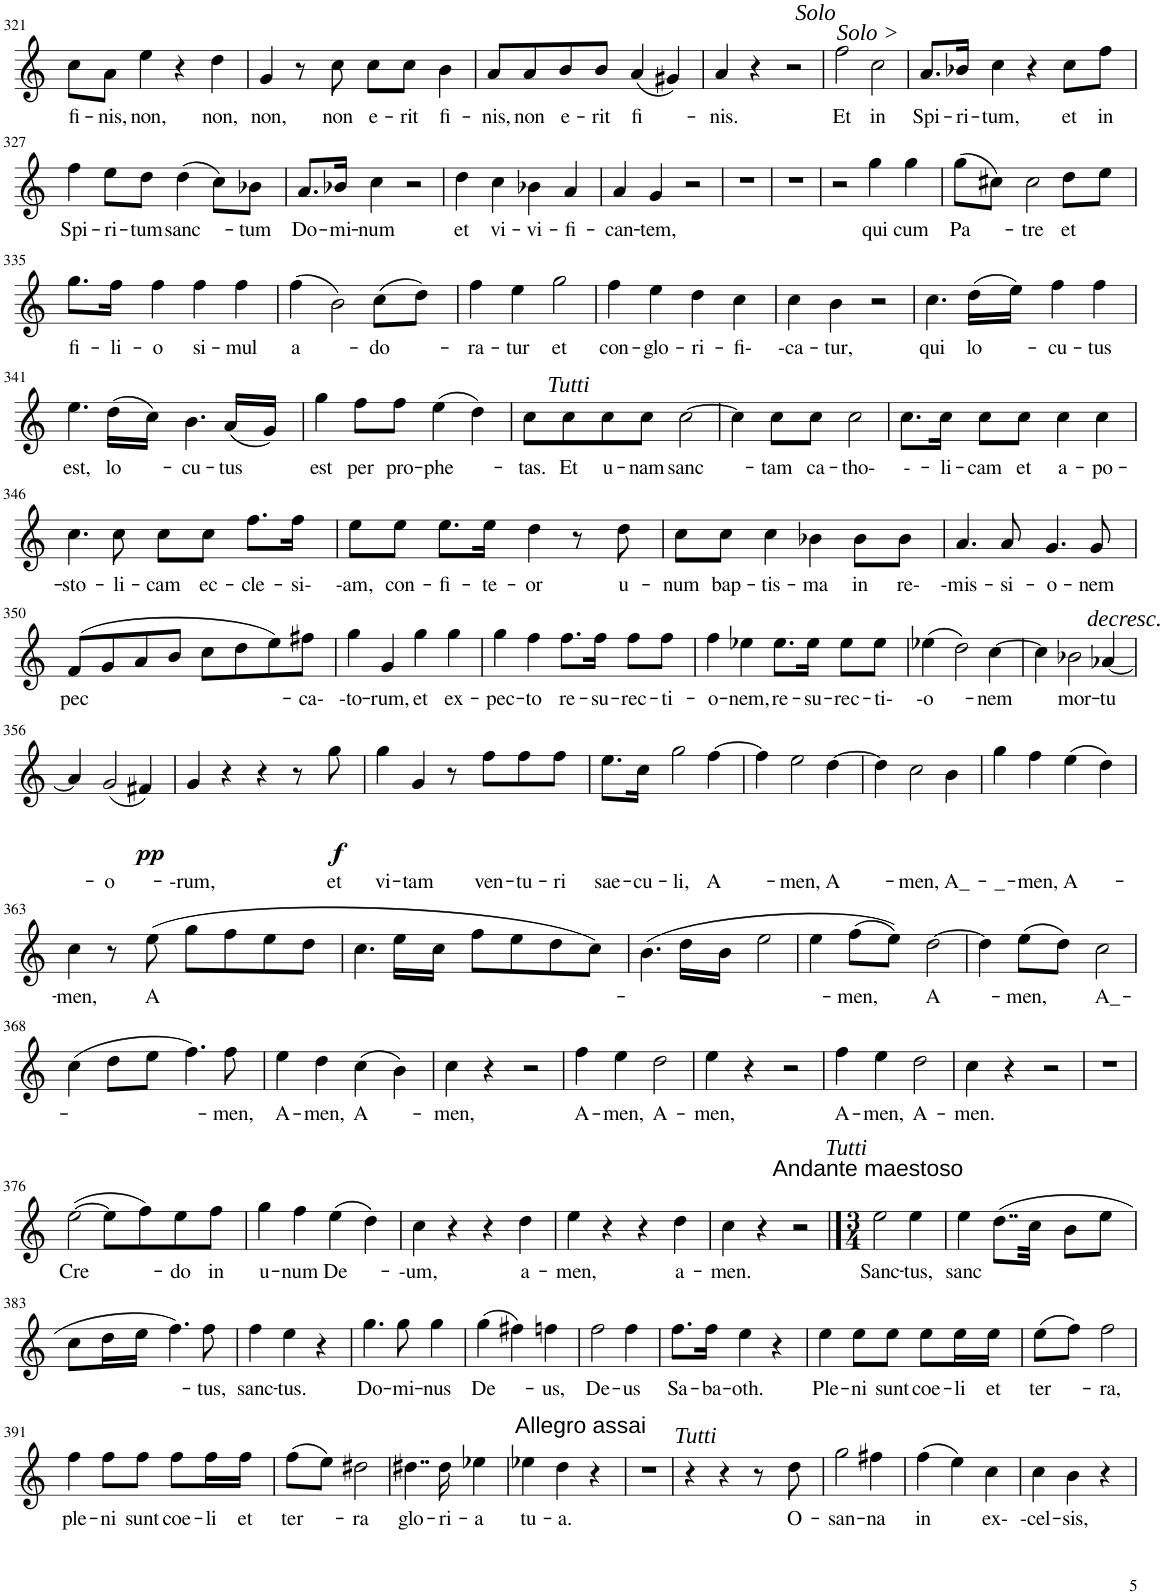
**kern	**text	**dynam
*part1	*part1	*part1
*staff1	*staff1	*staff1
*I"Sopran	*	*
!!LO:PB:g=z
*clefG2	*	*
*k[]	*	*
*M4/4	*	*
=321	=321	=321
!	!LO:LY:b	!
8cc\L	fi-	.
!	!LO:LY:b	!
8a\J	nis,	.
!	!LO:LY:b	!
4ee\	non,	.
4r	.	.
!	!LO:LY:b	!
4dd\	non,	.
=322	=322	=322
!	!LO:LY:b	!
4g/	non,	.
8r	.	.
!	!LO:LY:b	!
8cc\	non	.
!	!LO:LY:b	!
8cc\L	e-	.
!	!LO:LY:b	!
8cc\J	rit	.
!	!LO:LY:b	!
4b\	fi-	.
=323	=323	=323
!	!LO:LY:b	!
8a/L	nis,	.
!	!LO:LY:b	!
8a/	non	.
!	!LO:LY:b	!
8b/	e-	.
!	!LO:LY:b	!
8b/J	rit	.
!	!LO:LY:b	!
(4a/	fi	.
4g#X/)	.	.
=324	=324	=324
!	!LO:LY:b	!
4a/	nis.	.
4r	.	.
!LO:TX:a:i:t=Solo >	!	!
2r	.	.
=325	=325	=325
!LO:TX:a:i:t=Solo	!	!
!	!LO:LY:b	!
2ff\	Et	.
!	!LO:LY:b	!
2cc\	in	.
=326	=326	=326
!	!LO:LY:b	!
8.a/L	Spi-	.
!	!LO:LY:b	!
16b-X/Jk	ri-	.
!	!LO:LY:b	!
4cc\	tum,	.
4r	.	.
!	!LO:LY:b	!
8cc\L	et	.
!	!LO:LY:b	!
8ff\J	in	.
!!LO:LB:g=z
=327	=327	=327
!	!LO:LY:b	!
4ff\	Spi-	.
!	!LO:LY:b	!
8ee\L	ri-	.
!	!LO:LY:b	!
8dd\J	tum	.
!	!LO:LY:b	!
(4dd\	sanc	.
8cc\L)	.	.
!	!LO:LY:b	!
8b-X\J	tum	.
=328	=328	=328
!	!LO:LY:b	!
8.a/L	Do-	.
!	!LO:LY:b	!
16b-X/Jk	mi-	.
!	!LO:LY:b	!
4cc\	num	.
2r	.	.
=329	=329	=329
!	!LO:LY:b	!
4dd\	et	.
!	!LO:LY:b	!
4cc\	vi-	.
!	!LO:LY:b	!
4b-X\	vi-	.
!	!LO:LY:b	!
4a/	fi-	.
=330	=330	=330
!	!LO:LY:b	!
4a/	can-	.
!	!LO:LY:b	!
4g/	tem,	.
2r	.	.
=331	=331	=331
1r	.	.
=332	=332	=332
1r	.	.
=333	=333	=333
2r	.	.
!	!LO:LY:b	!
4gg\	qui	.
!	!LO:LY:b	!
4gg\	cum	.
=334	=334	=334
!	!LO:LY:b	!
(8gg\L	Pa	.
8cc#X\J)	.	.
!	!LO:LY:b	!
2cc#\	tre	.
!	!LO:LY:b	!
8dd\L	et	.
8ee\J	.	.
!!LO:LB:g=z
=335	=335	=335
!	!LO:LY:b	!
8.gg\L	fi-	.
!	!LO:LY:b	!
16ff\Jk	li-	.
!	!LO:LY:b	!
4ff\	o	.
!	!LO:LY:b	!
4ff\	si-	.
!	!LO:LY:b	!
4ff\	mul	.
=336	=336	=336
!	!LO:LY:b	!
(4ff\	a	.
2b\)	.	.
!	!LO:LY:b	!
(8cc\L	do	.
8dd\J)	.	.
=337	=337	=337
!	!LO:LY:b	!
4ff\	ra-	.
!	!LO:LY:b	!
4ee\	tur	.
!	!LO:LY:b	!
2gg\	et	.
=338	=338	=338
!	!LO:LY:b	!
4ff\	con-	.
!	!LO:LY:b	!
4ee\	glo-	.
!	!LO:LY:b	!
4dd\	ri-	.
!	!LO:LY:b	!
4cc\	fi-	.
=339	=339	=339
!	!LO:LY:b	!
4cc\	-ca-	.
!	!LO:LY:b	!
4b\	tur,	.
2r	.	.
=340	=340	=340
!	!LO:LY:b	!
4.cc\	qui	.
!	!LO:LY:b	!
(16dd\LL	lo	.
16ee\JJ)	.	.
!	!LO:LY:b	!
4ff\	cu-	.
!	!LO:LY:b	!
4ff\	tus	.
!!LO:LB:g=z
=341	=341	=341
!	!LO:LY:b	!
4.ee\	est,	.
!	!LO:LY:b	!
(16dd\LL	lo	.
16cc\JJ)	.	.
!	!LO:LY:b	!
4.b\	cu-	.
!	!LO:LY:b	!
(16a/LL	tus	.
16g/JJ)	.	.
=342	=342	=342
!	!LO:LY:b	!
4gg\	est	.
!	!LO:LY:b	!
8ff\L	per	.
!	!LO:LY:b	!
8ff\J	pro-	.
!	!LO:LY:b	!
(4ee\	phe	.
4dd\)	.	.
=343	=343	=343
!	!LO:LY:b	!
8cc\L	tas.	.
!LO:TX:a:i:t=Tutti	!	!
!	!LO:LY:b	!
8cc\	Et	.
!	!LO:LY:b	!
8cc\	u-	.
!	!LO:LY:b	!
8cc\J	nam	.
!	!LO:LY:b	!
[2cc\	sanc	.
=344	=344	=344
4cc\]	.	.
!	!LO:LY:b	!
8cc\L	tam	.
!	!LO:LY:b	!
8cc\J	ca-	.
!	!LO:LY:b	!
2cc\	tho-	.
=345	=345	=345
!	!LO:LY:b	!
8.cc\L	--	.
!	!LO:LY:b	!
16cc\Jk	li-	.
!	!LO:LY:b	!
8cc\L	cam	.
!	!LO:LY:b	!
8cc\J	et	.
!	!LO:LY:b	!
4cc\	a-	.
!	!LO:LY:b	!
4cc\	po-	.
!!LO:LB:g=z
=346	=346	=346
!	!LO:LY:b	!
4.cc\	sto-	.
!	!LO:LY:b	!
8cc\	li-	.
!	!LO:LY:b	!
8cc\L	cam	.
!	!LO:LY:b	!
8cc\J	ec-	.
!	!LO:LY:b	!
8.ff\L	cle-	.
!	!LO:LY:b	!
16ff\Jk	si-	.
=347	=347	=347
!	!LO:LY:b	!
8ee\L	-am,	.
!	!LO:LY:b	!
8ee\J	con-	.
!	!LO:LY:b	!
8.ee\L	fi-	.
!	!LO:LY:b	!
16ee\Jk	te-	.
!	!LO:LY:b	!
4dd\	or	.
8r	.	.
!	!LO:LY:b	!
8dd\	u-	.
=348	=348	=348
!	!LO:LY:b	!
8cc\L	num	.
!	!LO:LY:b	!
8cc\J	bap-	.
!	!LO:LY:b	!
4cc\	tis-	.
!	!LO:LY:b	!
4b-X\	ma	.
!	!LO:LY:b	!
8b-\L	in	.
!	!LO:LY:b	!
8b-\J	re-	.
=349	=349	=349
!	!LO:LY:b	!
4.a/	-mis-	.
!	!LO:LY:b	!
8a/	si-	.
!	!LO:LY:b	!
4.g/	o-	.
!	!LO:LY:b	!
8g/	nem	.
!!LO:LB:g=z
=350	=350	=350
!	!LO:LY:b	!
(8f/L	pec	.
8g/	.	.
8a/	.	.
8b/J	.	.
8cc\L	.	.
8dd\	.	.
8ee\)	.	.
!	!LO:LY:b	!
8ff#X\J	ca-	.
=351	=351	=351
!	!LO:LY:b	!
4gg\	-to-	.
!	!LO:LY:b	!
4g/	rum,	.
!	!LO:LY:b	!
4gg\	et	.
!	!LO:LY:b	!
4gg\	ex-	.
=352	=352	=352
!	!LO:LY:b	!
4gg\	pec-	.
!	!LO:LY:b	!
4ff\	to	.
!	!LO:LY:b	!
8.ff\L	re-	.
!	!LO:LY:b	!
16ff\Jk	su-	.
!	!LO:LY:b	!
8ff\L	rec-	.
!	!LO:LY:b	!
8ff\J	ti-	.
=353	=353	=353
!	!LO:LY:b	!
4ff\	o-	.
!	!LO:LY:b	!
4ee-X\	nem,	.
!	!LO:LY:b	!
8.ee-\L	re-	.
!	!LO:LY:b	!
16ee-\Jk	su-	.
!	!LO:LY:b	!
8ee-\L	rec-	.
!	!LO:LY:b	!
8ee-\J	ti-	.
=354	=354	=354
!	!LO:LY:b	!
(4ee-X\	-o	.
2dd\)	.	.
!	!LO:LY:b	!
[4cc\	nem	.
=355	=355	=355
!LO:TX:a:i:t=decresc.	!	!
4cc\]	.	.
!	!LO:LY:b	!
2b-X\	mor-	.
!	!LO:LY:b	!
[4a-X/	tu	.
!!LO:LB:g=z
=356	=356	=356
4a-/]	.	.
!	!LO:LY:b	!
(2g/	o	.
!	!	!LO:DY:b
4f#X/)	.	pp
=357	=357	=357
!	!LO:LY:b	!
4g/	-rum,	.
4r	.	.
4r	.	.
8r	.	.
!	!LO:LY:b	!LO:DY:b
8gg\	et	f
=358	=358	=358
!	!LO:LY:b	!
4gg\	vi-	.
!	!LO:LY:b	!
4g/	tam	.
8r	.	.
!	!LO:LY:b	!
8ff\L	ven-	.
!	!LO:LY:b	!
8ff\	tu-	.
!	!LO:LY:b	!
8ff\J	ri	.
=359	=359	=359
!	!LO:LY:b	!
8.ee\L	sae-	.
!	!LO:LY:b	!
16cc\Jk	cu-	.
!	!LO:LY:b	!
2gg\	li,	.
!	!LO:LY:b	!
[4ff\	A	.
=360	=360	=360
4ff\]	.	.
!	!LO:LY:b	!
2ee\	men,	.
!	!LO:LY:b	!
[4dd\	A	.
=361	=361	=361
4dd\]	.	.
!	!LO:LY:b	!
2cc\	men,	.
!	!LO:LY:b	!
4b\	A_-	.
=362	=362	=362
!	!LO:LY:b	!
4gg\	_-	.
!	!LO:LY:b	!
4ff\	men,	.
!	!LO:LY:b	!
(4ee\	A	.
4dd\)	.	.
!!LO:LB:g=z
=363	=363	=363
!	!LO:LY:b	!
4cc\	men,	.
8r	.	.
!	!LO:LY:b	!
(8ee\	A	.
8gg\L	.	.
8ff\	.	.
8ee\	.	.
8dd\J	.	.
=364	=364	=364
4.cc\	.	.
16ee\LL	.	.
16cc\JJ	.	.
8ff\L	.	.
8ee\	.	.
8dd\	.	.
8cc\J)	.	.
=365	=365	=365
(4.b\	.	.
16dd\LL	.	.
16b\JJ	.	.
2ee\	.	.
=366	=366	=366
4ee\	.	.
!	!LO:LY:b	!
(8ff\L	men,	.
8ee\J))	.	.
!	!LO:LY:b	!
[2dd\	A	.
=367	=367	=367
4dd\]	.	.
!	!LO:LY:b	!
(8ee\L	men,	.
8dd\J)	.	.
!	!LO:LY:b	!
2cc\	A_-	.
!!LO:LB:g=z
=368	=368	=368
(4cc\	.	.
8dd\L	.	.
8ee\J	.	.
4.ff\)	.	.
!	!LO:LY:b	!
8ff\	men,	.
=369	=369	=369
!	!LO:LY:b	!
4ee\	A-	.
!	!LO:LY:b	!
4dd\	men,	.
!	!LO:LY:b	!
(4cc\	A	.
4b\)	.	.
=370	=370	=370
!	!LO:LY:b	!
4cc\	men,	.
4r	.	.
2r	.	.
=371	=371	=371
!	!LO:LY:b	!
4ff\	A-	.
!	!LO:LY:b	!
4ee\	men,	.
!	!LO:LY:b	!
2dd\	A-	.
=372	=372	=372
!	!LO:LY:b	!
4ee\	men,	.
4r	.	.
2r	.	.
=373	=373	=373
!	!LO:LY:b	!
4ff\	A-	.
!	!LO:LY:b	!
4ee\	men,	.
!	!LO:LY:b	!
2dd\	A-	.
=374	=374	=374
!	!LO:LY:b	!
4cc\	men.	.
4r	.	.
2r	.	.
=375	=375	=375
1r	.	.
!!LO:LB:g=z
=376	=376	=376
!	!LO:LY:b	!
([2ee\	Cre	.
8ee\L]	.	.
8ff\)	.	.
!	!LO:LY:b	!
8ee\	do	.
!	!LO:LY:b	!
8ff\J	in	.
=377	=377	=377
!	!LO:LY:b	!
4gg\	u-	.
!	!LO:LY:b	!
4ff\	num	.
!	!LO:LY:b	!
(4ee\	De	.
4dd\)	.	.
=378	=378	=378
!	!LO:LY:b	!
4cc\	-um,	.
4r	.	.
4r	.	.
!	!LO:LY:b	!
4dd\	a-	.
=379	=379	=379
!	!LO:LY:b	!
4ee\	men,	.
4r	.	.
4r	.	.
!	!LO:LY:b	!
4dd\	a-	.
=380	=380	=380
!	!LO:LY:b	!
4cc\	men.	.
4r	.	.
2r	.	.
==381	==381	==381
*M3/4	*	*
!LO:TX:a:t=Andante maestoso	!	!
!LO:TX:a:i:t=Tutti	!	!
!	!LO:LY:b	!
2ee\	Sanc-	.
!	!LO:LY:b	!
4ee\	tus,	.
=382	=382	=382
!	!LO:LY:b	!
4ee\	sanc	.
(8..dd\L	.	.
32cc\Jkk	.	.
8b\L	.	.
8ee\J	.	.
!!LO:LB:g=z
=383	=383	=383
8cc\L	.	.
16dd\L	.	.
16ee\JJ	.	.
4.ff\)	.	.
!	!LO:LY:b	!
8ff\	tus,	.
=384	=384	=384
!	!LO:LY:b	!
4ff\	sanc-	.
!	!LO:LY:b	!
4ee\	tus.	.
4r	.	.
=385	=385	=385
!	!LO:LY:b	!
4.gg\	Do-	.
!	!LO:LY:b	!
8gg\	mi-	.
!	!LO:LY:b	!
4gg\	nus	.
=386	=386	=386
!	!LO:LY:b	!
(4gg\	De	.
4ff#X\)	.	.
!	!LO:LY:b	!
4ffn\	us,	.
=387	=387	=387
!	!LO:LY:b	!
2ff\	De-	.
!	!LO:LY:b	!
4ff\	us	.
=388	=388	=388
!	!LO:LY:b	!
8.ff\L	Sa-	.
!	!LO:LY:b	!
16ff\Jk	ba-	.
!	!LO:LY:b	!
4ee\	oth.	.
4r	.	.
=389	=389	=389
!	!LO:LY:b	!
4ee\	Ple-	.
!	!LO:LY:b	!
8ee\L	ni	.
!	!LO:LY:b	!
8ee\J	sunt	.
!	!LO:LY:b	!
8ee\L	coe-	.
!	!LO:LY:b	!
16ee\L	li	.
!	!LO:LY:b	!
16ee\JJ	et	.
=390	=390	=390
!	!LO:LY:b	!
(8ee\L	ter	.
8ff\J)	.	.
!	!LO:LY:b	!
2ff\	ra,	.
!!LO:LB:g=z
=391	=391	=391
!	!LO:LY:b	!
4ff\	ple-	.
!	!LO:LY:b	!
8ff\L	ni	.
!	!LO:LY:b	!
8ff\J	sunt	.
!	!LO:LY:b	!
8ff\L	coe-	.
!	!LO:LY:b	!
16ff\L	li	.
!	!LO:LY:b	!
16ff\JJ	et	.
=392	=392	=392
!	!LO:LY:b	!
(8ff\L	ter	.
8ee\J)	.	.
!	!LO:LY:b	!
2dd#X\	ra	.
=393	=393	=393
!	!LO:LY:b	!
4..dd#X\	glo-	.
!	!LO:LY:b	!
16dd#\	ri-	.
!	!LO:LY:b	!
4ee-X\	a	.
=394	=394	=394
!	!LO:LY:b	!
4ee-X\	tu-	.
!	!LO:LY:b	!
4dd\	a.	.
4r	.	.
=395	=395	=395
!LO:TX:a:t=Allegro assai	!	!
!LO:TX:a:i:t=Tutti	!	!
2.r	.	.
=396	=396	=396
4r	.	.
4r	.	.
8r	.	.
!	!LO:LY:b	!
8dd\	O-	.
=397	=397	=397
!	!LO:LY:b	!
2gg\	san-	.
!	!LO:LY:b	!
4ff#X\	na	.
=398	=398	=398
!	!LO:LY:b	!
(4ff\	in	.
4ee\)	.	.
!	!LO:LY:b	!
4cc\	ex-	.
=399	=399	=399
!	!LO:LY:b	!
4cc\	-cel-	.
!	!LO:LY:b	!
4b\	sis,	.
4r	.	.
=	=	=
*-	*-	*-
